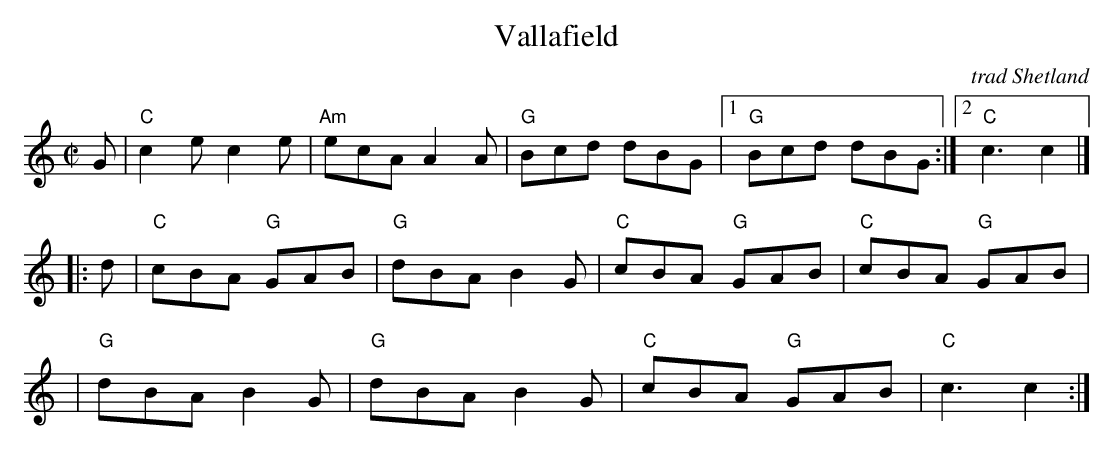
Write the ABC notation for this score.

X:1
T: Vallafield
C: trad Shetland
M: C|
L: 1/8
K: C
   G | "C"c2e c2e | "Am"ecA A2A | "G"Bcd dBG |1 "G"Bcd dBG :|2 "C"c3 c2 |]
|: d | "C"cBA "G"GAB | "G"dBA B2G | "C"cBA "G"GAB | "C"cBA "G"GAB |
  y3 | "G"dBA B2G | "G"dBA B2G | "C"cBA "G"GAB |"C"c3 c2 :|
